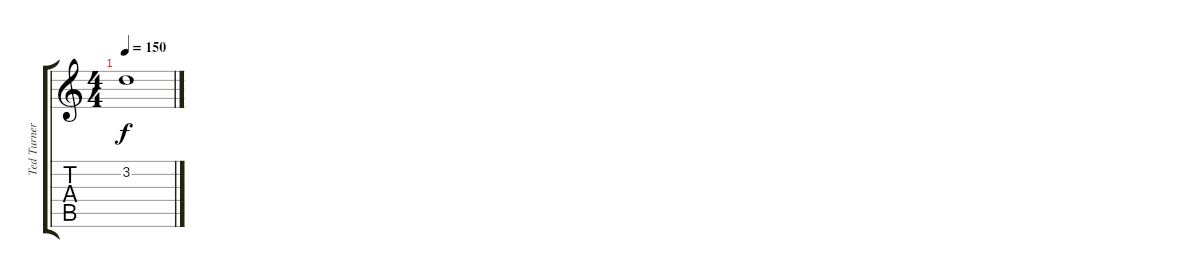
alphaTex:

\track ("Ted Turner (solo guitar)" "Ted Turner") {instrument electricguitarjazz}
\staff {score tabs}
\tuning (E4 B3 G3 D3 A2 E2) {hide}
\ts (4 4)
\tempo 150
\clef g2
\ks c
3.2{t}.1{dy f}
